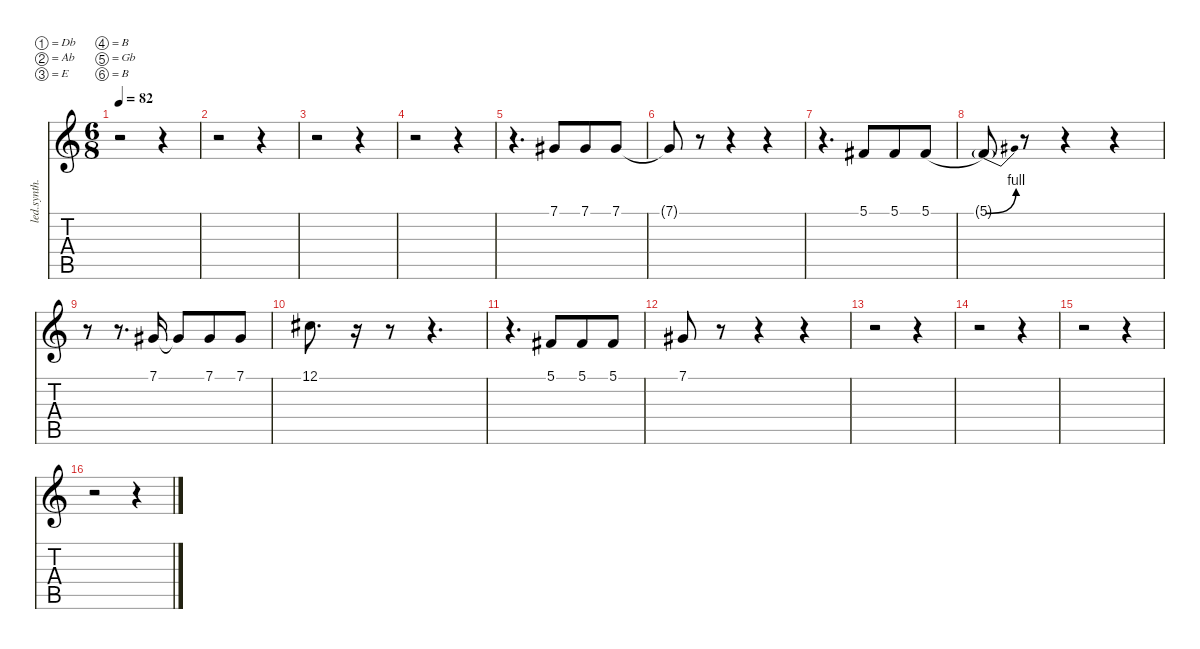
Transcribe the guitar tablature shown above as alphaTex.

\defaultSystemsLayout 4
\hideDynamics
\bracketExtendMode nobrackets
\otherSystemsTrackNameOrientation horizontal
\track ("Coros" "led.synth.") {instrument lead2sawtooth}
\staff {score tabs}
\tuning (Db4 Ab3 E3 B2 Gb2 B1)
\ts (6 8)
\tempo 82
\clef g2
\ks c
r.2{dy f} r.4 |
r.2 r.4 |
r.2 r.4 |
r.2 r.4 |
r.4{d} 7.1{acc #}.8 7.1{acc #}.8 7.1{acc #}.8 |
7.1{t acc #}.8 r.8 r.4 r.4 |
r.4{d} 5.1{acc #}.8 5.1{acc #}.8 5.1{be (hold 0 0 60 0) acc #}.8 |
5.1{be (bend 0 0 60 4) t acc #}.8 r.8 r.4 r.4 |
r.8 r.8{d} 7.1{acc #}.16 7.1{t acc #}.8 7.1{acc #}.8 7.1{acc #}.8 |
12.1{acc #}.8{d} r.16 r.8 r.4{d} |
r.4{d} 5.1{acc #}.8 5.1{acc #}.8 5.1{acc #}.8 |
7.1{acc #}.8 r.8 r.4 r.4 |
r.2 r.4 |
r.2 r.4 |
r.2 r.4 |
r.2 r.4
